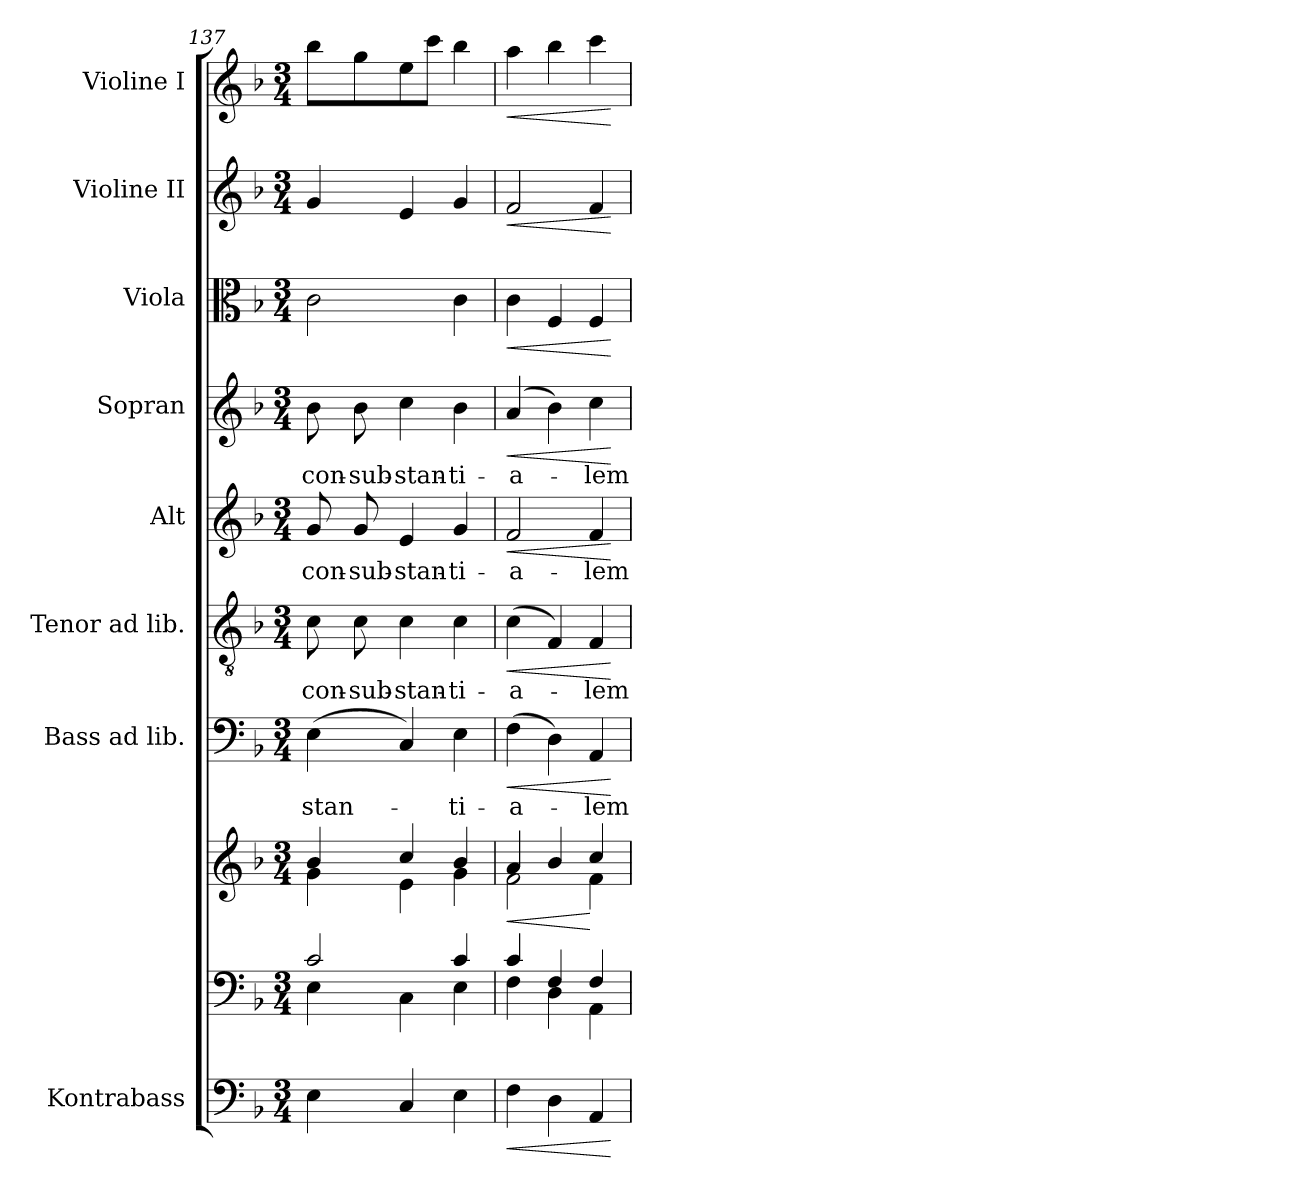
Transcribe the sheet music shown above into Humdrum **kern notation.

**kern	**dynam	**kern	**kern	**dynam	**kern	**text	**dynam	**kern	**text	**dynam	**kern	**text	**dynam	**kern	**text	**dynam	**kern	**dynam	**kern	**dynam	**kern	**dynam
*part9	*part9	*part8	*part8	*part8	*part7	*part7	*part7	*part6	*part6	*part6	*part5	*part5	*part5	*part4	*part4	*part4	*part3	*part3	*part2	*part2	*part1	*part1
*staff10	*staff10	*staff9	*staff8	*staff8/9	*staff7	*staff7	*staff7	*staff6	*staff6	*staff6	*staff5	*staff5	*staff5	*staff4	*staff4	*staff4	*staff3	*staff3	*staff2	*staff2	*staff1	*staff1
*I"Kontrabass	*	*	*	*	*I"Bass ad lib.	*	*	*I"Tenor ad lib.	*	*	*I"Alt	*	*	*I"Sopran	*	*	*I"Viola	*	*I"Violine II	*	*I"Violine I	*
*I'Kb.	*	*	*	*	*I'B.	*	*	*I'T.	*	*	*I'A.	*	*	*I'S.	*	*	*I'Vla.	*	*I'Vl. II	*	*I'Vl. I	*
*clefF4	*	*clefF4	*clefG2	*	*clefF4	*	*	*clefGv2	*	*	*clefG2	*	*	*clefG2	*	*	*clefC3	*	*clefG2	*	*clefG2	*
*ITrd7c12	*	*	*	*	*	*	*	*	*	*	*	*	*	*	*	*	*	*	*	*	*	*
*k[b-]	*	*k[b-]	*k[b-]	*	*k[b-]	*	*	*k[b-]	*	*	*k[b-]	*	*	*k[b-]	*	*	*k[b-]	*	*k[b-]	*	*k[b-]	*
*F:	*	*F:	*F:	*	*F:	*	*	*F:	*	*	*F:	*	*	*F:	*	*	*F:	*	*F:	*	*F:	*
*M3/4	*	*M3/4	*M3/4	*	*M3/4	*	*	*M3/4	*	*	*M3/4	*	*	*M3/4	*	*	*M3/4	*	*M3/4	*	*M3/4	*
=137	=137	=137	=137	=137	=137	=137	=137	=137	=137	=137	=137	=137	=137	=137	=137	=137	=137	=137	=137	=137	=137	=137
*	*	*^	*^	*	*	*	*	*	*	*	*	*	*	*	*	*	*	*	*	*	*	*
!	!	!	!	!	!	!	!	!LO:LY:b	!	!	!LO:LY:b	!	!	!LO:LY:b	!	!	!LO:LY:b	!	!	!	!	!	!	!
4EE\	.	2c/	4E\	4b-/	4g\	.	(>4E\	-stan-	.	8c\	con-	.	8g/	con-	.	8b-\	con-	.	2c\	.	4g/	.	8bb-\L	.
!	!	!	!	!	!	!	!	!	!	!	!LO:LY:b	!	!	!LO:LY:b	!	!	!LO:LY:b	!	!	!	!	!	!	!
.	.	.	.	.	.	.	.	.	.	8c\	-sub-	.	8g/	-sub-	.	8b-\	-sub-	.	.	.	.	.	8gg\	.
!	!	!	!	!	!	!	!	!	!	!	!LO:LY:b	!	!	!LO:LY:b	!	!	!LO:LY:b	!	!	!	!	!	!	!
4CC/	.	.	4C\	4cc/	4e\	.	4C/)	.	.	4c\	-stan-	.	4e/	-stan-	.	4cc\	-stan-	.	.	.	4e/	.	8ee\	.
.	.	.	.	.	.	.	.	.	.	.	.	.	.	.	.	.	.	.	.	.	.	.	8ccc\J	.
!	!	!	!	!	!	!	!	!LO:LY:b	!	!	!LO:LY:b	!	!	!LO:LY:b	!	!	!LO:LY:b	!	!	!	!	!	!	!
4EE\	.	4c/	4E\	4b-/	4g\	.	4E\	-ti-	.	4c\	-ti-	.	4g/	-ti-	.	4b-\	-ti-	.	4c\	.	4g/	.	4bb-\	.
!!LO:PB:g=z
=138	=138	=138	=138	=138	=138	=138	=138	=138	=138	=138	=138	=138	=138	=138	=138	=138	=138	=138	=138	=138	=138	=138	=138	=138
!	!LO:HP:b	!	!	!	!	!LO:HP:b	!	!LO:LY:b	!LO:HP:b	!	!LO:LY:b	!LO:HP:b	!	!LO:LY:b	!LO:HP:b	!	!LO:LY:b	!LO:HP:b	!	!LO:HP:b	!	!LO:HP:b	!	!LO:HP:b
4FF\	<	4c/	4F\	4a/	2f\	<	(>4F\	-a-	<	(>4c\	-a-	<	2f/	-a-	<	(4a/	-a-	<	4c\	<	2f/	<	4aa\	<
4DD\	.	4F/	4D\	4b-/	.	.	4D\)	.	.	4F/)	.	.	.	.	.	4b-\)	.	.	4F/	.	.	.	4bb-\	.
!	!	!	!	!	!	!	!	!LO:LY:b	!	!	!LO:LY:b	!	!	!LO:LY:b	!	!	!LO:LY:b	!	!	!	!	!	!	!
4AAA/	.	4F/	4AA\	4cc/	4f\	[	4AA/	-lem	.	4F/	-lem	.	4f/	-lem	.	4cc\	-lem	.	4F/	.	4f/	.	4ccc\	.
*	*	*v	*v	*	*	*	*	*	*	*	*	*	*	*	*	*	*	*	*	*	*	*	*	*
*	*	*	*v	*v	*	*	*	*	*	*	*	*	*	*	*	*	*	*	*	*	*	*	*
.	[	.	.	.	.	.	[	.	.	[	.	.	[	.	.	[	.	[	.	[	.	[
=	=	=	=	=	=	=	=	=	=	=	=	=	=	=	=	=	=	=	=	=	=	=
*-	*-	*-	*-	*-	*-	*-	*-	*-	*-	*-	*-	*-	*-	*-	*-	*-	*-	*-	*-	*-	*-	*-
